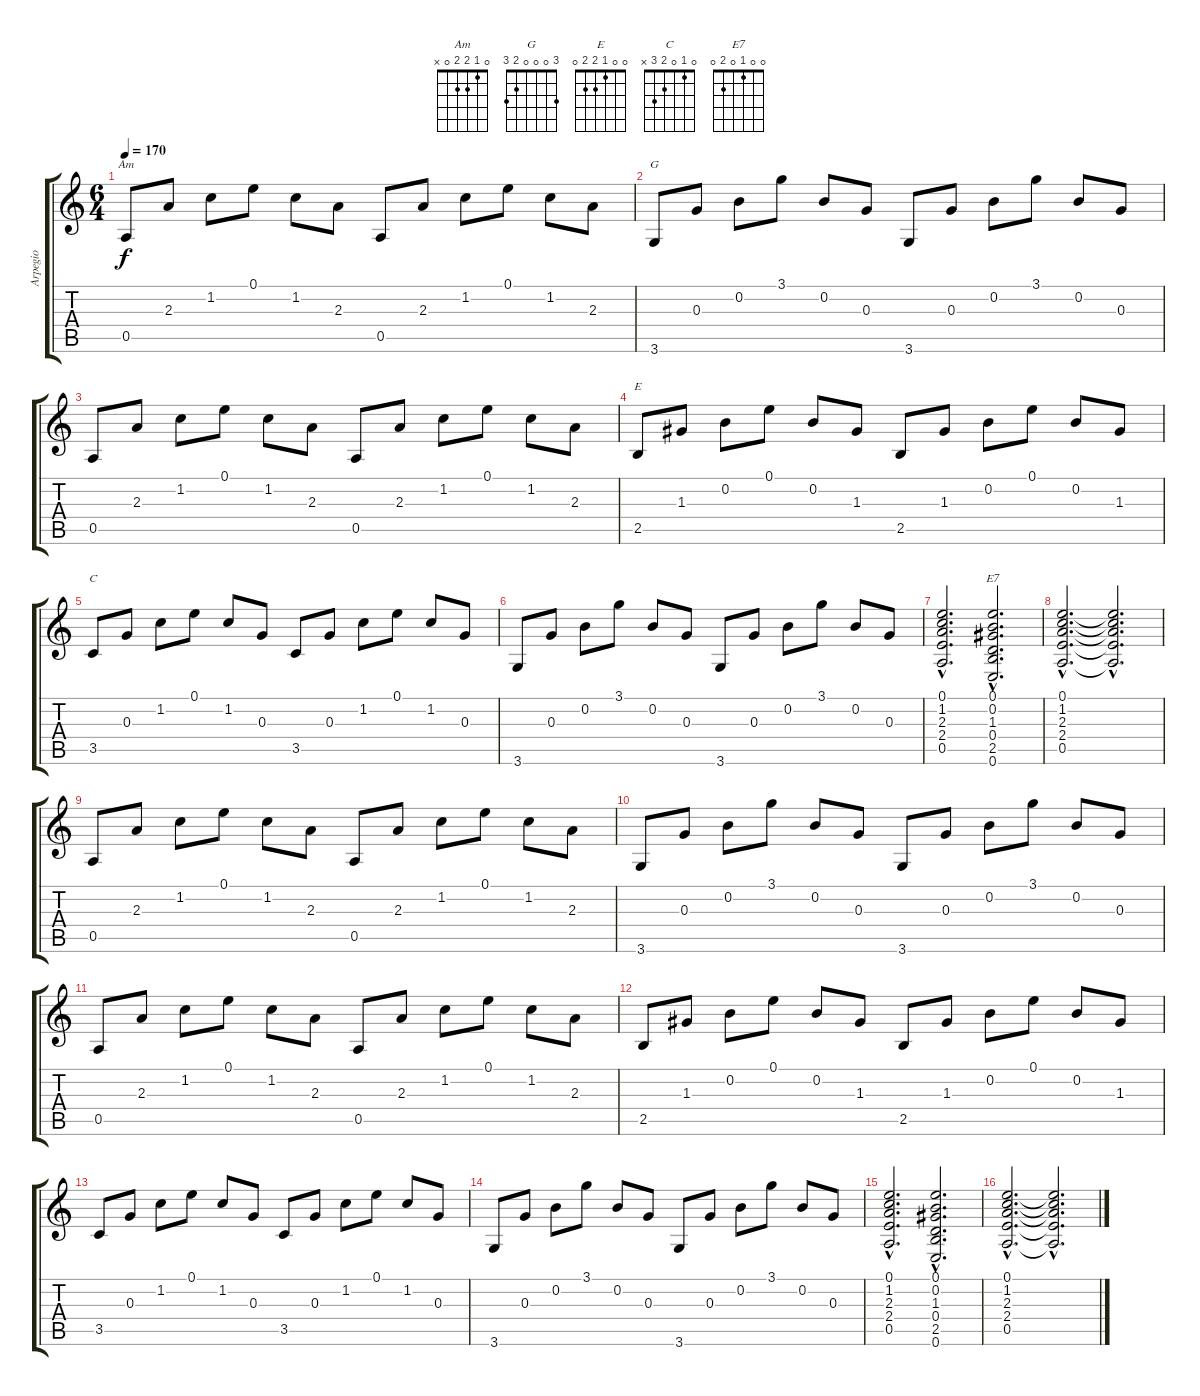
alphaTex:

\track ("Arpegio" "Arpegio") {instrument acousticguitarnylon}
\staff {score tabs}
\tuning (E4 B3 G3 D3 A2 E2) {hide}
\chord ("Am" 0 1 2 2 0 x)
\chord ("G" 3 0 0 0 2 3)
\chord ("E" 0 0 1 2 2 0)
\chord ("C" 0 1 0 2 3 x)
\chord ("E7" 0 0 1 0 2 0)
\ts (6 4)
\tempo 170
\clef g2
\ks c
0.5.8{ch "Am" dy f} 2.3.8 1.2.8 0.1.8 1.2.8 2.3.8 0.5.8 2.3.8 1.2.8 0.1.8 1.2.8 2.3.8 |
3.6.8{ch "G"} 0.3.8 0.2.8 3.1.8 0.2.8 0.3.8 3.6.8 0.3.8 0.2.8 3.1.8 0.2.8 0.3.8 |
0.5.8 2.3.8 1.2.8 0.1.8 1.2.8 2.3.8 0.5.8 2.3.8 1.2.8 0.1.8 1.2.8 2.3.8 |
2.5.8{ch "E"} 1.3.8 0.2.8 0.1.8 0.2.8 1.3.8 2.5.8 1.3.8 0.2.8 0.1.8 0.2.8 1.3.8 |
3.5.8{ch "C"} 0.3.8 1.2.8 0.1.8 1.2.8 0.3.8 3.5.8 0.3.8 1.2.8 0.1.8 1.2.8 0.3.8 |
3.6.8 0.3.8 0.2.8 3.1.8 0.2.8 0.3.8 3.6.8 0.3.8 0.2.8 3.1.8 0.2.8 0.3.8 |
(0.1{hac} 1.2{hac} 2.3{hac} 2.4{hac} 0.5{hac}).2{d} (0.1{hac} 0.2{hac} 1.3{hac} 0.4{hac} 2.5{hac} 0.6{hac}).2{d ch "E7"} |
(0.1{hac} 1.2{hac} 2.3{hac} 2.4{hac} 0.5{hac}).2{d} (0.1{hac t} 1.2{hac t} 2.3{hac t} 2.4{hac t} 0.5{hac t}).2{d} |
0.5.8 2.3.8 1.2.8 0.1.8 1.2.8 2.3.8 0.5.8 2.3.8 1.2.8 0.1.8 1.2.8 2.3.8 |
3.6.8 0.3.8 0.2.8 3.1.8 0.2.8 0.3.8 3.6.8 0.3.8 0.2.8 3.1.8 0.2.8 0.3.8 |
0.5.8 2.3.8 1.2.8 0.1.8 1.2.8 2.3.8 0.5.8 2.3.8 1.2.8 0.1.8 1.2.8 2.3.8 |
2.5.8 1.3.8 0.2.8 0.1.8 0.2.8 1.3.8 2.5.8 1.3.8 0.2.8 0.1.8 0.2.8 1.3.8 |
3.5.8 0.3.8 1.2.8 0.1.8 1.2.8 0.3.8 3.5.8 0.3.8 1.2.8 0.1.8 1.2.8 0.3.8 |
3.6.8 0.3.8 0.2.8 3.1.8 0.2.8 0.3.8 3.6.8 0.3.8 0.2.8 3.1.8 0.2.8 0.3.8 |
(0.1{hac} 1.2{hac} 2.3{hac} 2.4{hac} 0.5{hac}).2{d} (0.1{hac} 0.2{hac} 1.3{hac} 0.4{hac} 2.5{hac} 0.6{hac}).2{d} |
(0.1{hac} 1.2{hac} 2.3{hac} 2.4{hac} 0.5{hac}).2{d} (0.1{hac t} 1.2{hac t} 2.3{hac t} 2.4{hac t} 0.5{hac t}).2{d}
